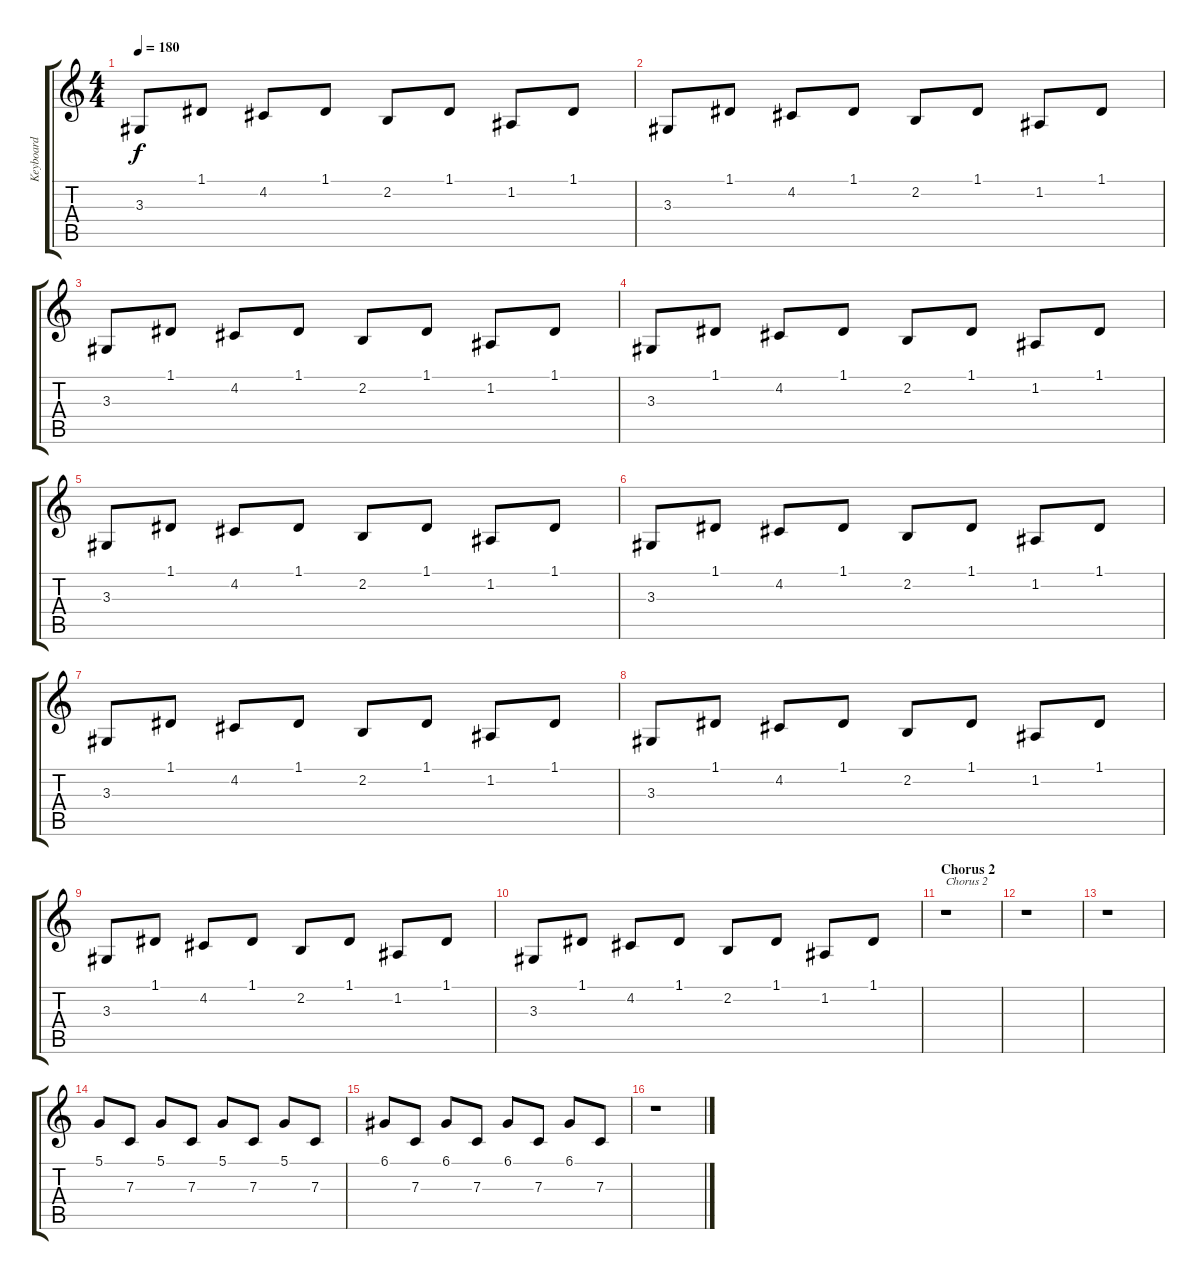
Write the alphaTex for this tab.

\track ("Keyboard" "Keyboard") {instrument tubularbells}
\staff {score tabs}
\tuning (D4 A3 F3 C3 G2 C2) {hide}
\ts (4 4)
\tempo 180
\clef g2
\ks c
3.3.8{dy f} 1.1.8 4.2.8 1.1.8 2.2.8 1.1.8 1.2.8 1.1.8 |
3.3.8 1.1.8 4.2.8 1.1.8 2.2.8 1.1.8 1.2.8 1.1.8 |
3.3.8 1.1.8 4.2.8 1.1.8 2.2.8 1.1.8 1.2.8 1.1.8 |
3.3.8 1.1.8 4.2.8 1.1.8 2.2.8 1.1.8 1.2.8 1.1.8 |
3.3.8 1.1.8 4.2.8 1.1.8 2.2.8 1.1.8 1.2.8 1.1.8 |
3.3.8 1.1.8 4.2.8 1.1.8 2.2.8 1.1.8 1.2.8 1.1.8 |
3.3.8 1.1.8 4.2.8 1.1.8 2.2.8 1.1.8 1.2.8 1.1.8 |
3.3.8 1.1.8 4.2.8 1.1.8 2.2.8 1.1.8 1.2.8 1.1.8 |
3.3.8 1.1.8 4.2.8 1.1.8 2.2.8 1.1.8 1.2.8 1.1.8 |
3.3.8 1.1.8 4.2.8 1.1.8 2.2.8 1.1.8 1.2.8 1.1.8 |
\section ("" "Chorus 2")
r.1{txt "Chorus 2"} |
r.1 |
r.1 |
5.1.8{instrument synthbass2} 7.3.8 5.1.8 7.3.8 5.1.8 7.3.8 5.1.8 7.3.8 |
6.1.8 7.3.8 6.1.8 7.3.8 6.1.8 7.3.8 6.1.8 7.3.8 |
r.1
